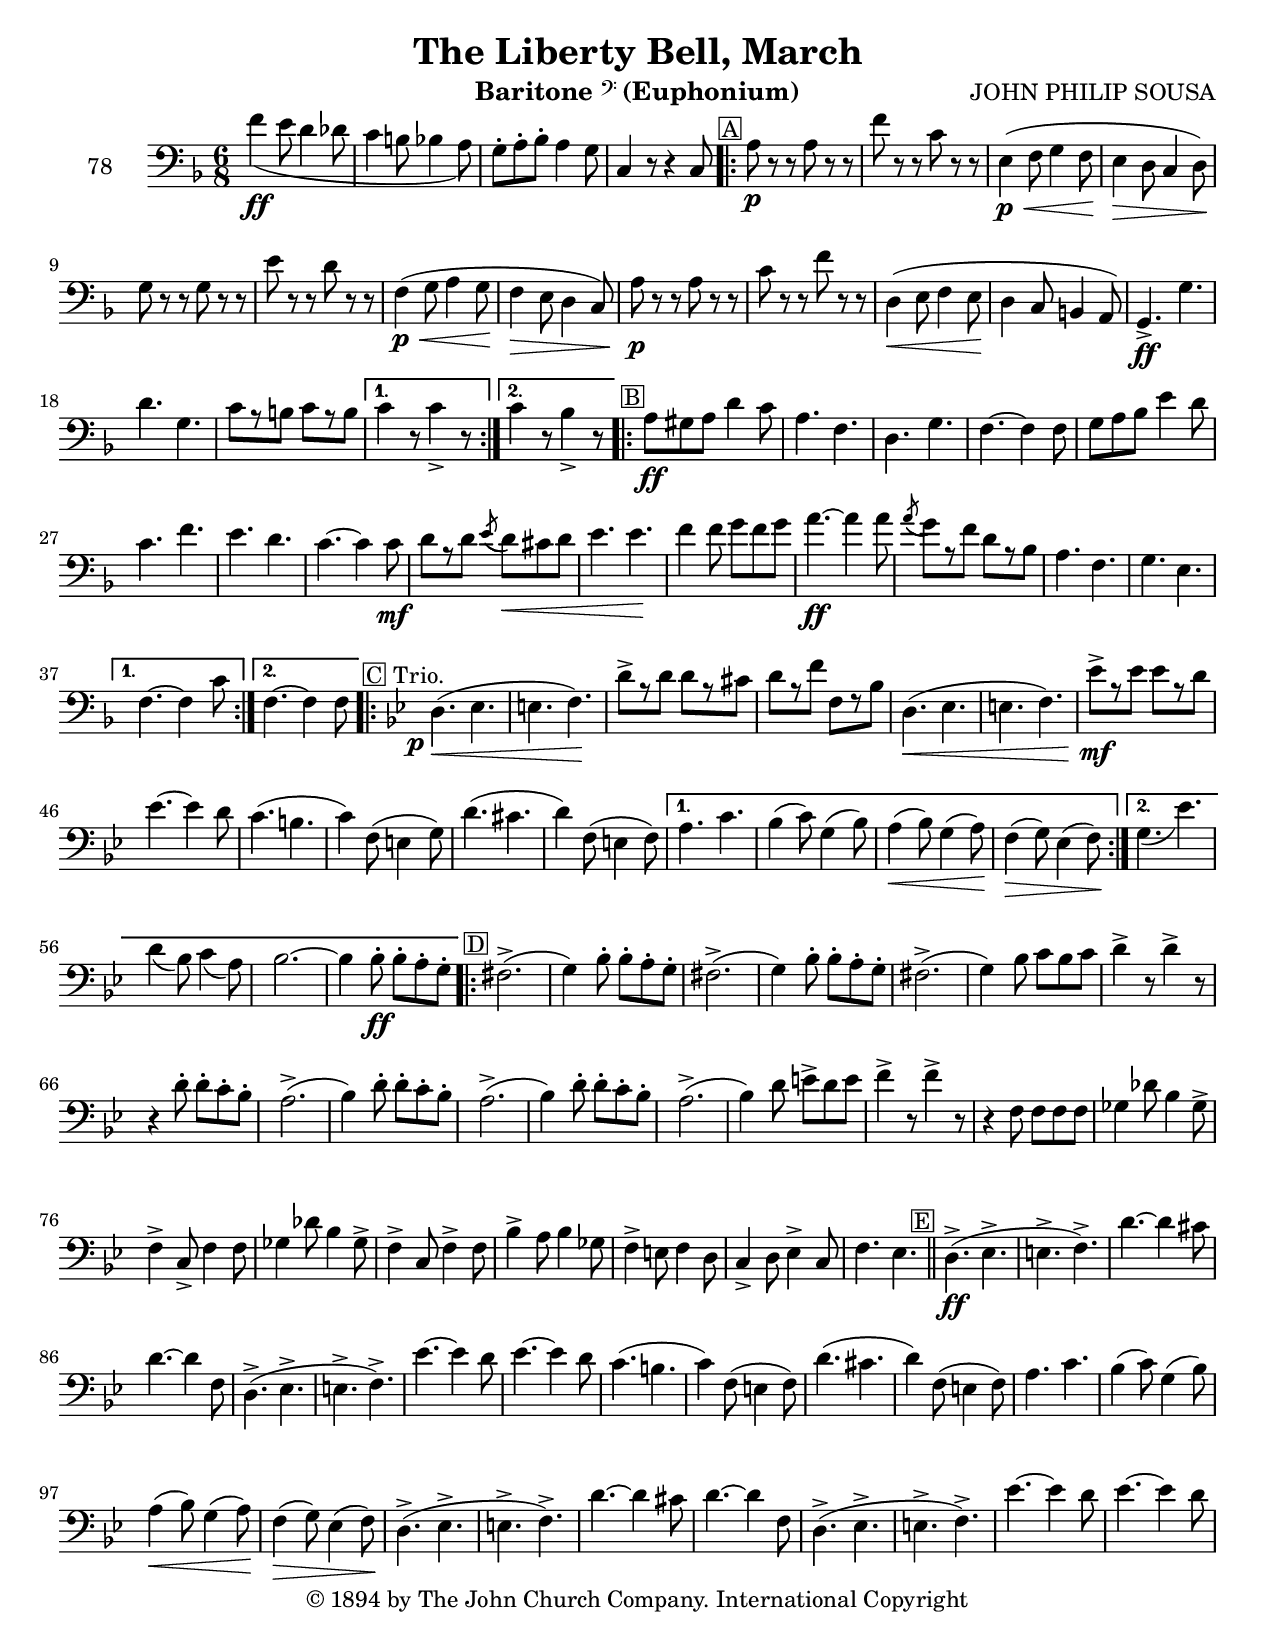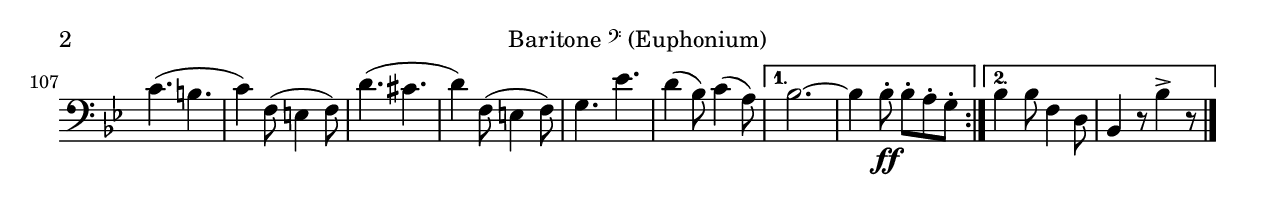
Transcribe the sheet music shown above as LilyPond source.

\version "2.12.1"

\include "english.ly"

\header {
         title = "The Liberty Bell, March"
         instrument = \markup {Baritone \char ##x1d122 (Euphonium)}
         composer = "JOHN PHILIP SOUSA"
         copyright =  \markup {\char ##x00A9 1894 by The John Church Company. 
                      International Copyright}
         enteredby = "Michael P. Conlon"

}

\paper{   
  #(set-paper-size "letter")
                       
  %papersize = "6.75in, 5.25in"                    
        %papersize = "432pt, 324pt"                    
        %pagenumber = "no"                              
        %linewidth = "6in"                              
      }

global = {
  \key f \major
  \clef F
  \time 6/8
  \override MultiMeasureRest #'expand-limit = #2
}

baritonef = \relative c' {
  \global

    %Introduction
    %Bars 1-6
    \slurDown f4\ff( e8 d4 df8 c4 b8 bf4 a8) \slurNeutral
    %Bars 3-4
    g8-. a-. bf-. a4 g8 c,4 r8 r4 c8 
    %Part A
    \repeat volta 2 {
      %Bars 5-7
      a'8\p^\markup \halign #1.5 \box { A } 
      r r a r r f' r r c r r e,4\p\<( f8 g4 f8\!
      %Bars 8-10
      e4\> d8 c4 d8\!) g r r g r r e' r r d r r
      %Bars 11-14
      f,4\p\<( g8 a4 g8\! f4\> e8 d4 c8) a'8\p r r a r r c r r f r r
      %Bars 15-17
      d,4\<( e8 f4 e8 d4\! c8 b4 a8) g4.\ff-> g'
      %Bars 18-21
      d' g, c8[ r b] c[ r b]
    } \alternative { { c4 r8 c4_> r8 } { c4 r8 bf4_> r8 } }


    %part B
    %bars 22-23
    \repeat volta 2 { a\ff^\markup \halign #1 \box { B } gs a d4 c8 a4. f
      %Bars 24-29       
      d g f ~ f4 f8 g a bf e4 d8 c4. f e d c ~ c4 c8\mf
      %Bars 30-31
      d[ r d] \stemDown \slurUp \acciaccatura e8( d)\< cs d e4. e\! 
      %Bars 32-33
      f4 f8 g f g a4.\ff ~ a4  a8 
      %Bars 34-36
      \stemDown \slurUp 
      \acciaccatura a8( g)[ r f] d[ r bf] a4. f g e
      \stemNeutral \slurNeutral
      %Bars 37-38  
    } \alternative { { f4. ~ f4 c'8 } { f,4. ~ f4 f8 } }

  %Part C, Trio
  \clef F \key bflat \major
  
  \repeat volta 2 {
    %bars 39-45 
    d4.(\<_\markup \halign #2 \dynamic "p"^\markup \halign #5 \box { C }
    ^\markup \halign #0.5 "Trio." ef e! f)\!
    d'8->[ r d]  d[ r cs] d[ r f] f,[ r bf] d,4.(\< ef e f) ef'8->\mf[ r ef] ef[ r d]
    %Bars 46-50
    ef4. ~ ef4 d8 c4.( b c4) f,8( e4 g8) d'4.( cs d4) f,8( e4 f8) 
  } \alternative {
    %Bars 51-54
    { a4. c bf4( c8) g4( bf8) a4(\< bf8) g4( a8)\! f4(\> g8) ef4( f8)\! }
    %Bars 55-58
    { \slurDown g4. ( ef') d4( bf8) c4( a8) bf2. ~ bf4 bf8-.\ff bf-. a-. g-. \slurNeutral } 
  }
  
  \repeat volta 2 {
    %Bars 59-61
    fs2.->(^\markup \halign #1.8 \box { D } g4) bf8-. bf-. a-. g-. fs2.->( 
    %Bars 62-65
    g4) bf8-. bf-. a-. g-. fs2.->( g4) bf8 c8 bf c d4-> r8 d4-> r8 
    %Bars 66-70
    r4 d8-. d-. c-. bf-. a2.->( bf4) d8-. d-. c-. bf-. a2.->( bf4) d8-. d-. c-. bf-.
    %Bars 71-75
    a2.->( bf4) d8 e-> d e f4-> r8 f4-> r8 r4 f,8 f f f gf4 df'8 bf4 gf8->
    %Bars 76-79
    f4-> c8-> f4 f8 gf4 df'8 bf4 gf8-> f4-> c8 f4-> f8 bf4-> a8 bf4 gf8
    %Bars 80-82
    f4-> e8 f4 d8 c4-> d8 ef4-> c8 f4. ef
    \bar "||"
    %Bars 83-87
    d4.->(\ff^\markup \halign #2 \box { E } ef-> e-> f->) d'4. ~ d4  
    cs8 d4. ~ d4 f,8 d4.->( ef-> e-> f->) 
    %Bars 88-93
    ef'4. ~ ef4 d8 ef4. ~ ef4 d8 c4.( b c4) f,8( e4 f8) d'4.( cs 
    %Bars 94-97
    d4) f,8( e4 f8) a4. c bf4( c8) g4( bf8) a4(\< bf8) g4( a8)\! 
    %Bars 98-103
    f4(\> g8) ef4( f8)\! d4.->( ef-> e-> f->) d'4. ~ d4 cs8 d4. ~ d4 f,8 d4.->( ef->
    %Bars 104-109
    e-> f->) ef' ~ ef4 d8 ef4. ~ ef4 d8 c4.( b c4) f,8( e4 f8) d'4.( cs 
    %Bars 110-112
    d4) f,8( e4 f8) g4. ef' d4( bf8) c4( a8)
    %Bars 113-114
  } \alternative { { bf2. ~ bf4 bf8-.\ff bf-. a-. g-. } 
                   { bf4 bf8 f4 d8 bf4 r8 bf'4-> r8 } 
  }
  \bar "|."
}

\score {
  \new Staff \with {
    instrumentName = "78"
  } \baritonef
  \layout {
    %#(layout-set-staff-size 20)
    \context { \Score \override SpacingSpanner
      #'common-shortest-duration = #(ly:make-moment 1 5) }
  }
}
